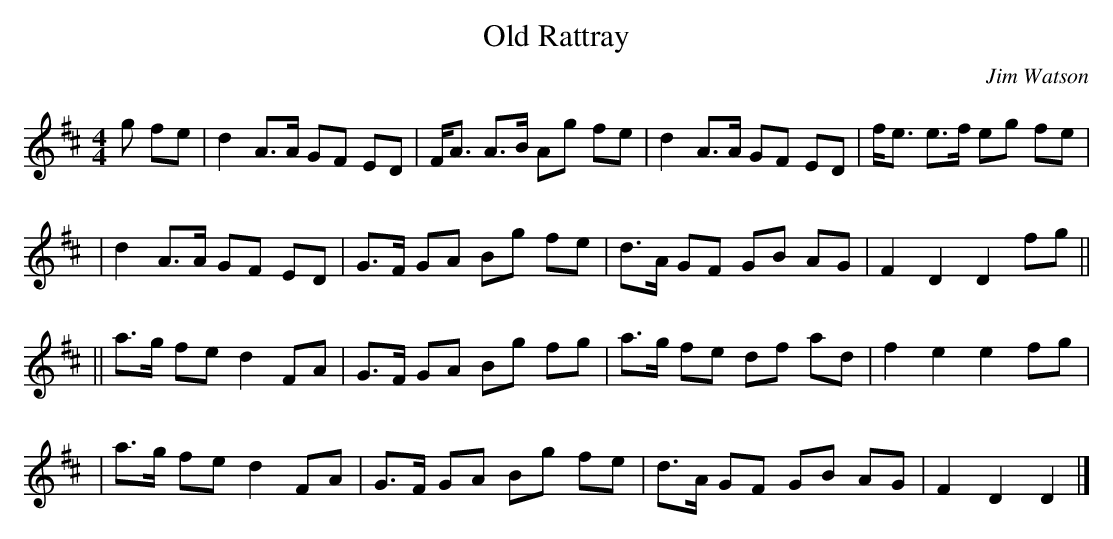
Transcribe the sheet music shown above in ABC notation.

X:1
T: Old Rattray
C: Jim Watson
M: 4/4
L: 1/8
K: D
g fe \
|  d2 A>A GF ED | F<A A>B Ag fe | d2 A>A GF ED | f<e e>f eg fe |
|  d2 A>A GF ED | G>F GA  Bg fe | d>A GF GB AG | F2 D2 D2 fg ||
|| a>g fe d2 FA | G>F GA  Bg fg | a>g fe df ad | f2 e2 e2 fg |
|  a>g fe d2 FA | G>F GA  Bg fe | d>A GF GB AG | F2 D2 D2 |]
